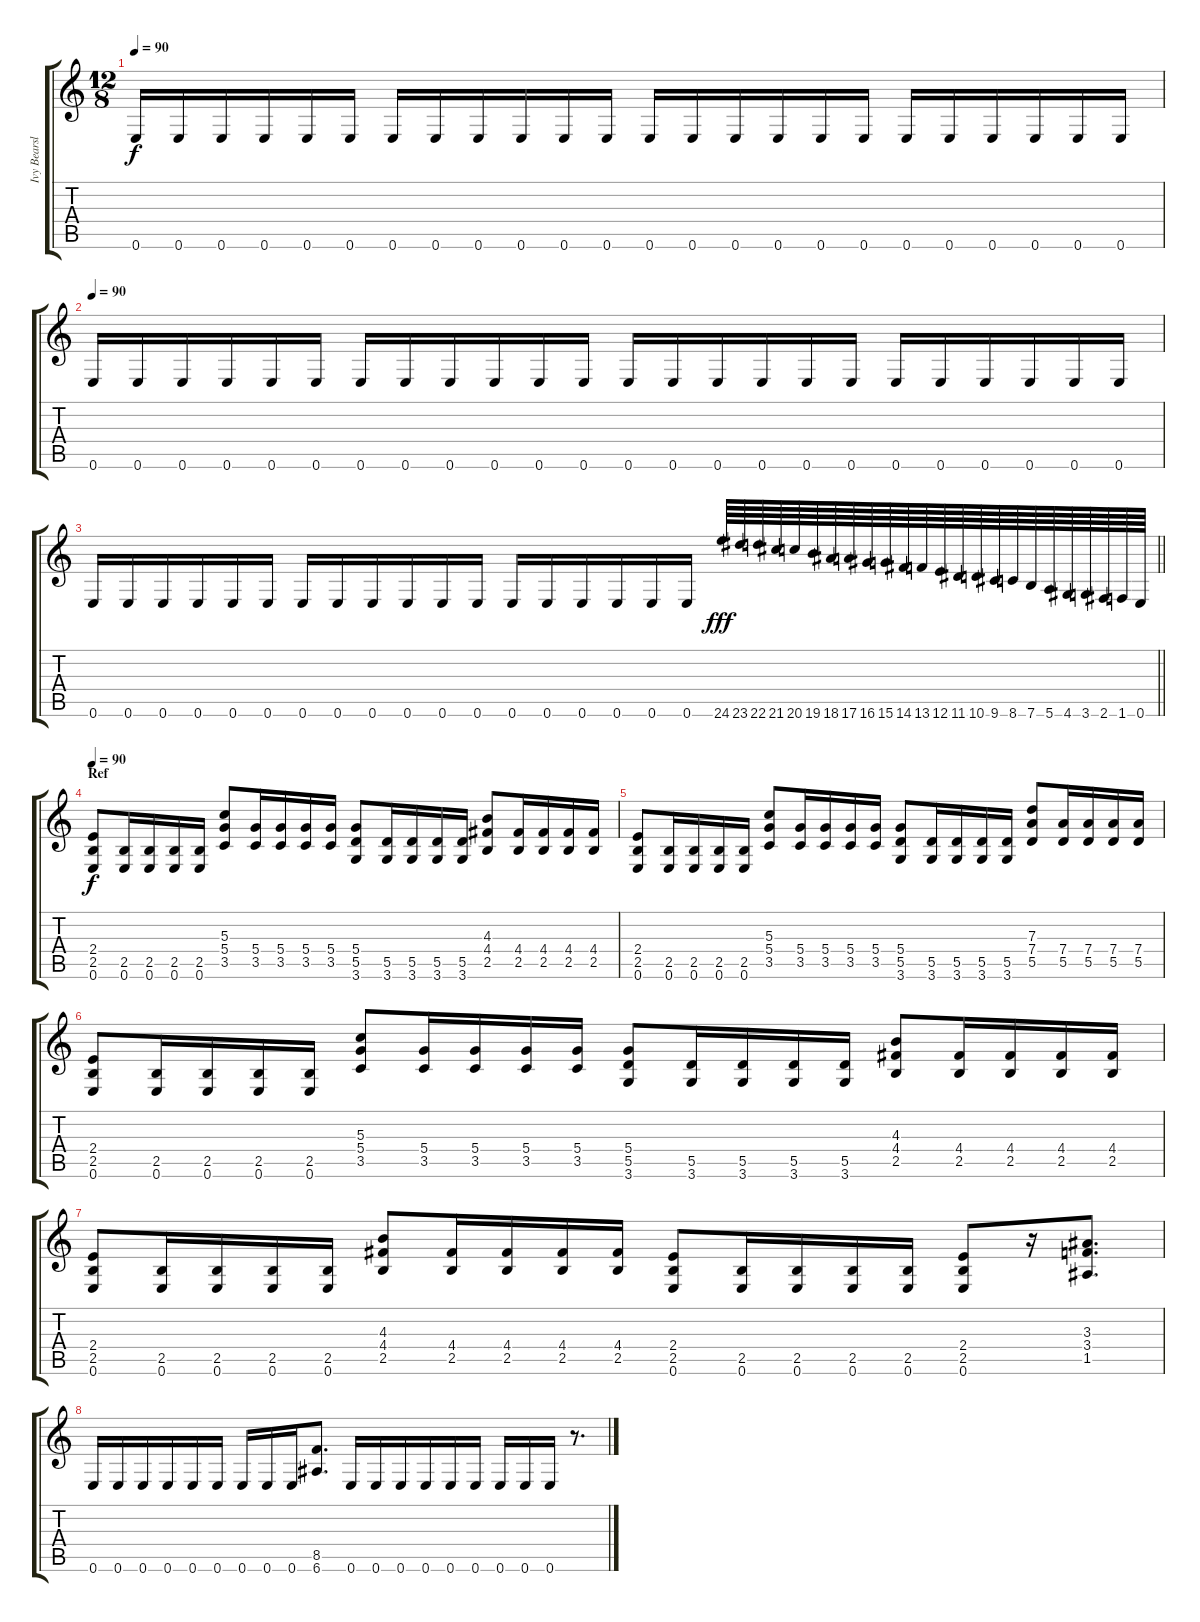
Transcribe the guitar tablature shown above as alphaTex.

\track ("Ivy Bearslaughter vreng" "Ivy Bearsl") {instrument distortionguitar}
\staff {score tabs}
\tuning (E4 B3 G3 D3 A2 E2) {hide}
\ts (12 8)
\tempo 90
\clef g2
\ks c
0.6.16{dy f} 0.6.16 0.6.16 0.6.16 0.6.16 0.6.16 0.6.16 0.6.16 0.6.16 0.6.16 0.6.16 0.6.16 0.6.16 0.6.16 0.6.16 0.6.16 0.6.16 0.6.16 0.6.16 0.6.16 0.6.16 0.6.16 0.6.16 0.6.16 |
\tempo 90
0.6.16 0.6.16 0.6.16 0.6.16 0.6.16 0.6.16 0.6.16 0.6.16 0.6.16 0.6.16 0.6.16 0.6.16 0.6.16 0.6.16 0.6.16 0.6.16 0.6.16 0.6.16 0.6.16 0.6.16 0.6.16 0.6.16 0.6.16 0.6.16 |
\barLineRight lightlight
0.6.16 0.6.16 0.6.16 0.6.16 0.6.16 0.6.16 0.6.16 0.6.16 0.6.16 0.6.16 0.6.16 0.6.16 0.6.16 0.6.16 0.6.16 0.6.16 0.6.16 0.6.16 24.6.64{dy fff} 23.6.64 22.6.64 21.6.64 20.6.64 19.6.64 18.6.64 17.6.64 16.6.64 15.6.64 14.6.64 13.6.64 12.6.64 11.6.64 10.6.64 9.6.64 8.6.64 7.6.64 5.6.64 4.6.64 3.6.64 2.6.64 1.6.64 0.6.64 |
\section ("" "Ref")
\tempo 90
(2.4 2.5 0.6).8{dy f} (2.5 0.6).16 (2.5 0.6).16 (2.5 0.6).16 (2.5 0.6).16 (5.3 5.4 3.5).8 (5.4 3.5).16 (5.4 3.5).16 (5.4 3.5).16 (5.4 3.5).16 (5.4 5.5 3.6).8 (5.5 3.6).16 (5.5 3.6).16 (5.5 3.6).16 (5.5 3.6).16 (4.3 4.4 2.5).8 (4.4 2.5).16 (4.4 2.5).16 (4.4 2.5).16 (4.4 2.5).16 |
(2.4 2.5 0.6).8 (2.5 0.6).16 (2.5 0.6).16 (2.5 0.6).16 (2.5 0.6).16 (5.3 5.4 3.5).8 (5.4 3.5).16 (5.4 3.5).16 (5.4 3.5).16 (5.4 3.5).16 (5.4 5.5 3.6).8 (5.5 3.6).16 (5.5 3.6).16 (5.5 3.6).16 (5.5 3.6).16 (7.3 7.4 5.5).8 (7.4 5.5).16 (7.4 5.5).16 (7.4 5.5).16 (7.4 5.5).16 |
(2.4 2.5 0.6).8 (2.5 0.6).16 (2.5 0.6).16 (2.5 0.6).16 (2.5 0.6).16 (5.3 5.4 3.5).8 (5.4 3.5).16 (5.4 3.5).16 (5.4 3.5).16 (5.4 3.5).16 (5.4 5.5 3.6).8 (5.5 3.6).16 (5.5 3.6).16 (5.5 3.6).16 (5.5 3.6).16 (4.3 4.4 2.5).8 (4.4 2.5).16 (4.4 2.5).16 (4.4 2.5).16 (4.4 2.5).16 |
(2.4 2.5 0.6).8 (2.5 0.6).16 (2.5 0.6).16 (2.5 0.6).16 (2.5 0.6).16 (4.3 4.4 2.5).8 (4.4 2.5).16 (4.4 2.5).16 (4.4 2.5).16 (4.4 2.5).16 (2.4 2.5 0.6).8 (2.5 0.6).16 (2.5 0.6).16 (2.5 0.6).16 (2.5 0.6).16 (2.4 2.5 0.6).8 r.16 (3.3 3.4 1.5).8{d} |
0.6.16 0.6.16 0.6.16 0.6.16 0.6.16 0.6.16 0.6.16 0.6.16 0.6.16 (8.5 6.6).8{d} 0.6.16 0.6.16 0.6.16 0.6.16 0.6.16 0.6.16 0.6.16 0.6.16 0.6.16 r.8{d}
